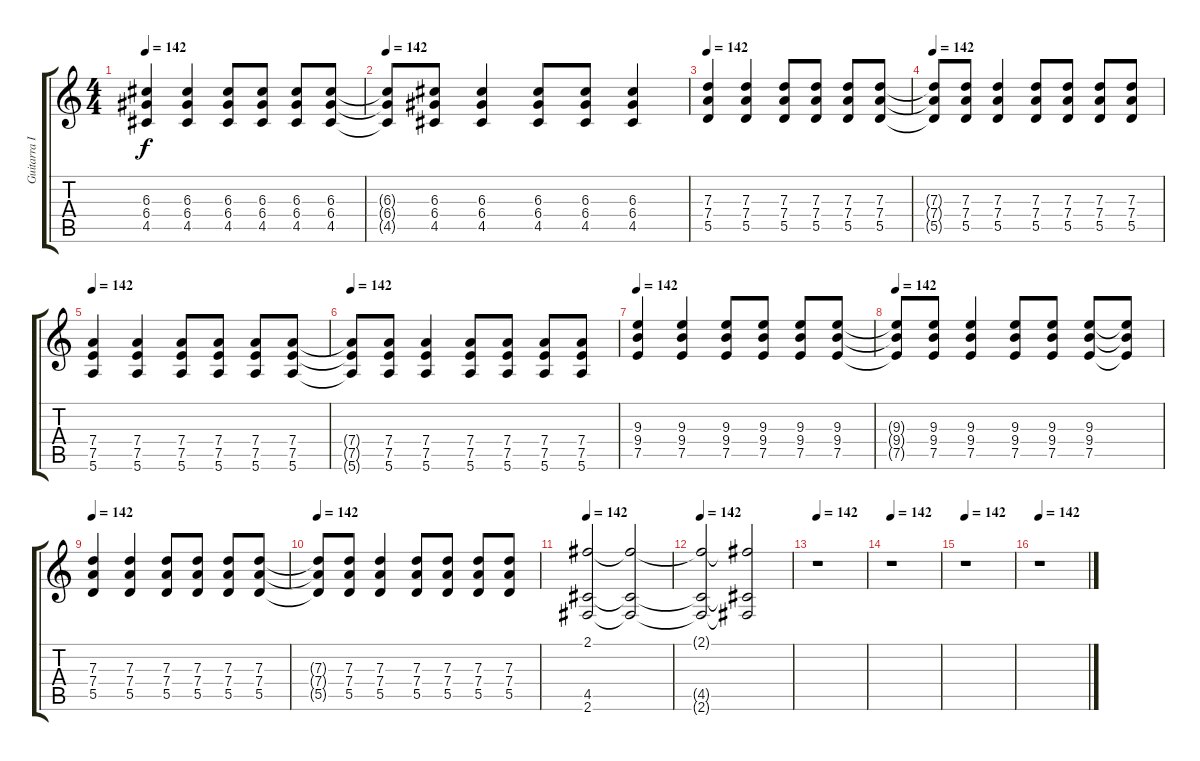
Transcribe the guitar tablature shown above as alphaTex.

\track ("Guitarra I" "Guitarra I") {instrument overdrivenguitar}
\staff {score tabs}
\tuning (E4 B3 G3 D3 A2 E2) {hide}
\ts (4 4)
\tempo 142
\clef g2
\ks c
(6.3 6.4 4.5).4{dy f} (6.3 6.4 4.5).4 (6.3 6.4 4.5).8 (6.3 6.4 4.5).8 (6.3 6.4 4.5).8 (6.3 6.4 4.5).8 |
\tempo 142
(6.3{t} 6.4{t} 4.5{t}).8 (6.3 6.4 4.5).8 (6.3 6.4 4.5).4 (6.3 6.4 4.5).8 (6.3 6.4 4.5).8 (6.3 6.4 4.5).4 |
\tempo 142
(7.3 7.4 5.5).4 (7.3 7.4 5.5).4 (7.3 7.4 5.5).8 (7.3 7.4 5.5).8 (7.3 7.4 5.5).8 (7.3 7.4 5.5).8 |
\tempo 142
(7.3{t} 7.4{t} 5.5{t}).8 (7.3 7.4 5.5).8 (7.3 7.4 5.5).4 (7.3 7.4 5.5).8 (7.3 7.4 5.5).8 (7.3 7.4 5.5).8 (7.3 7.4 5.5).8 |
\tempo 142
(7.4 7.5 5.6).4 (7.4 7.5 5.6).4 (7.4 7.5 5.6).8 (7.4 7.5 5.6).8 (7.4 7.5 5.6).8 (7.4 7.5 5.6).8 |
\tempo 142
(7.4{t} 7.5{t} 5.6{t}).8 (7.4 7.5 5.6).8 (7.4 7.5 5.6).4 (7.4 7.5 5.6).8 (7.4 7.5 5.6).8 (7.4 7.5 5.6).8 (7.4 7.5 5.6).8 |
\tempo 142
(9.3 9.4 7.5).4 (9.3 9.4 7.5).4 (9.3 9.4 7.5).8 (9.3 9.4 7.5).8 (9.3 9.4 7.5).8 (9.3 9.4 7.5).8 |
\tempo 142
(9.3{t} 9.4{t} 7.5{t}).8 (9.3 9.4 7.5).8 (9.3 9.4 7.5).4 (9.3 9.4 7.5).8 (9.3 9.4 7.5).8 (9.3 9.4 7.5).8 (9.3{t} 9.4{t} 7.5{t}).8 |
\tempo 142
(7.3 7.4 5.5).4 (7.3 7.4 5.5).4 (7.3 7.4 5.5).8 (7.3 7.4 5.5).8 (7.3 7.4 5.5).8 (7.3 7.4 5.5).8 |
\tempo 142
(7.3{t} 7.4{t} 5.5{t}).8 (7.3 7.4 5.5).8 (7.3 7.4 5.5).4 (7.3 7.4 5.5).8 (7.3 7.4 5.5).8 (7.3 7.4 5.5).8 (7.3 7.4 5.5).8 |
\tempo 142
(2.1 4.5 2.6).2{volume 0} (2.1{t} 4.5{t} 2.6{t}).2 |
\tempo 142
(2.1{t} 4.5{t} 2.6{t}).2 (2.1{t} 4.5{t} 2.6{t}).2 |
\tempo 142
r.1 |
\tempo 142
r.1 |
\tempo 142
r.1 |
\tempo 142
r.1
